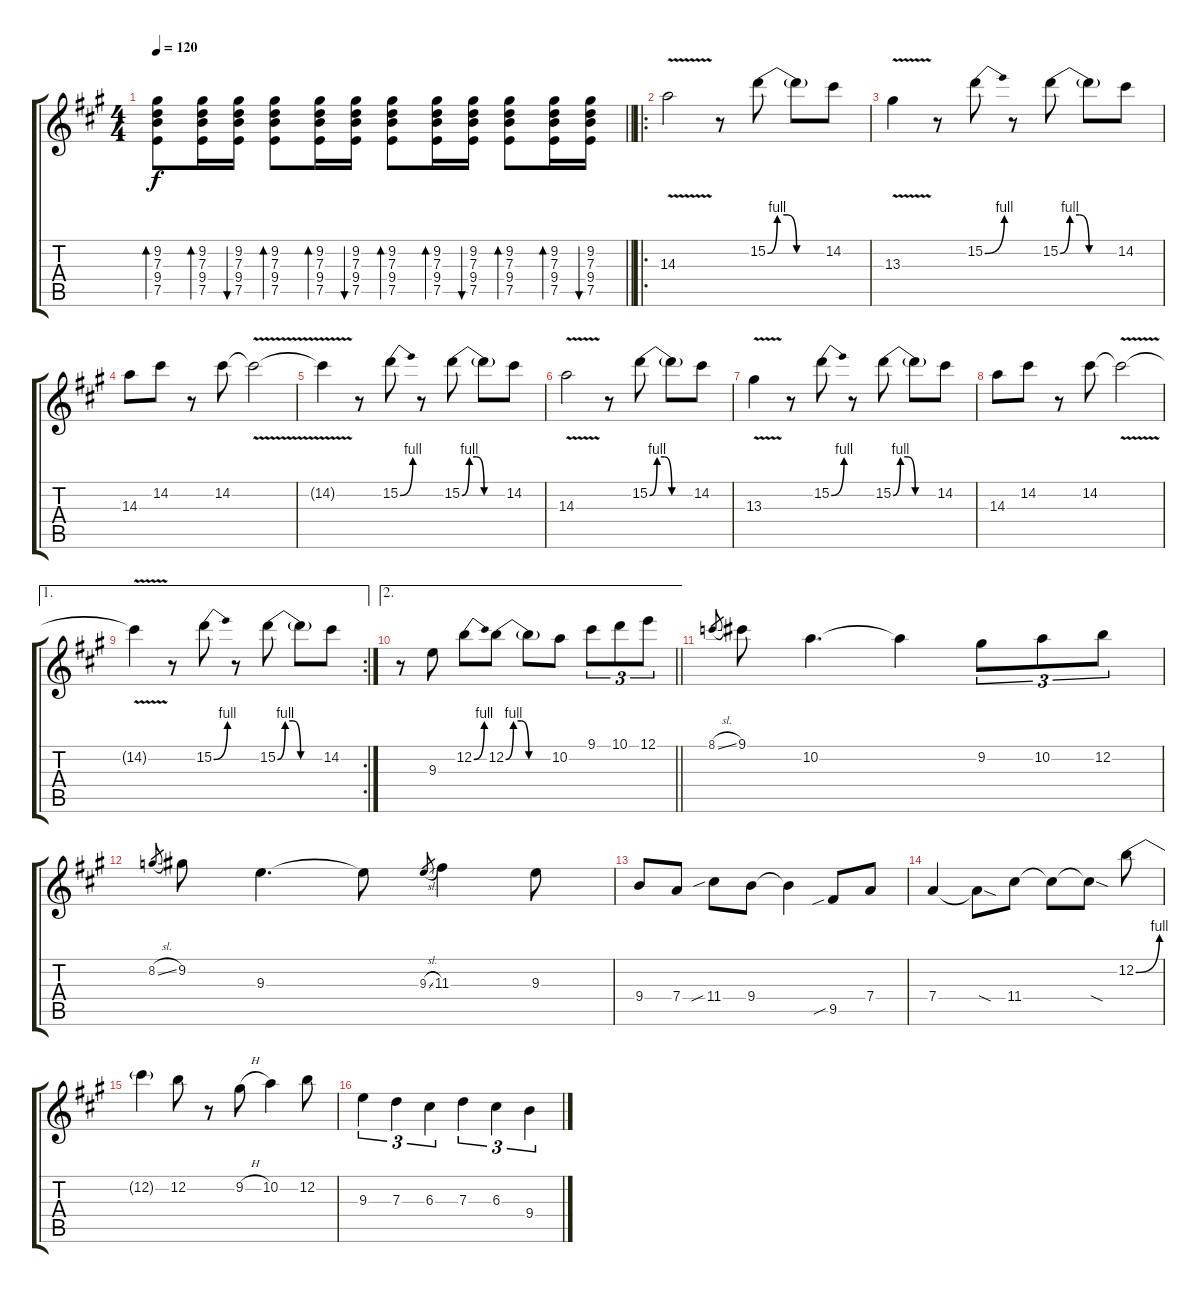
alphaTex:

\track "" {instrument acousticguitarsteel}
\staff {score tabs}
\tuning (E4 B3 G3 D3 A2 E2) {hide}
\ts (4 4)
\tempo 120
\clef g2
\barLineRight lightlight
\ks a
(9.2 7.3 9.4 7.5).8{bd 30 dy f} (9.2 7.3 9.4 7.5).16{bd 30} (9.2 7.3 9.4 7.5).16{bu 30} (9.2 7.3 9.4 7.5).8{bd 30} (9.2 7.3 9.4 7.5).16{bd 30} (9.2 7.3 9.4 7.5).16{bu 30} (9.2 7.3 9.4 7.5).8{bd 30} (9.2 7.3 9.4 7.5).16{bd 30} (9.2 7.3 9.4 7.5).16{bu 30} (9.2 7.3 9.4 7.5).8{bd 30} (9.2 7.3 9.4 7.5).16{bd 30} (9.2 7.3 9.4 7.5).16{bu 30} |
\ro
14.3{v}.2 r.8 15.2{be (custom 0 0 10 4 20 4 30 0 60 0)}.8 15.2{t}.8 14.2.8 |
13.3{v}.4 r.8 15.2{be (bend 0 0 60 4)}.8 r.8 15.2{be (custom 0 0 10 4 20 4 30 0 60 0)}.8 15.2{t}.8 14.2.8 |
14.3.8 14.2.8 r.8 14.2.8 14.2{v t}.2 |
14.2{t}.4 r.8 15.2{be (bend 0 0 60 4)}.8 r.8 15.2{be (custom 0 0 10 4 20 4 30 0 60 0)}.8 15.2{t}.8 14.2.8 |
14.3{v}.2 r.8 15.2{be (custom 0 0 10 4 20 4 30 0 60 0)}.8 15.2{t}.8 14.2.8 |
13.3{v}.4 r.8 15.2{be (bend 0 0 60 4)}.8 r.8 15.2{be (custom 0 0 10 4 20 4 30 0 60 0)}.8 15.2{t}.8 14.2.8 |
14.3.8 14.2.8 r.8 14.2.8 14.2{v t}.2 |
\ae 1
\rc 2
14.2{t}.4 r.8 15.2{be (bend 0 0 60 4)}.8 r.8 15.2{be (custom 0 0 10 4 20 4 30 0 60 0)}.8 15.2{t}.8 14.2.8 |
\ae 2
\barLineRight lightlight
r.8 9.3.8 12.2{be (bend 0 0 60 4)}.8 12.2{be (custom 0 0 10 4 20 4 30 0 60 0)}.8 12.2{t}.8 10.2.8 9.1.8{tu (3 2)} 10.1.8{tu (3 2)} 12.1.8{tu (3 2)} |
8.1{sl}.8{gr} 9.1.8 10.2.4{d} 10.2{t}.4 9.2.8{tu (3 2)} 10.2.8{tu (3 2)} 12.2.8{tu (3 2)} |
8.2{sl}.8{gr} 9.2.8 9.3.4{d} 9.3{t}.8 9.3{sl}.8{gr} 11.3.4 9.3.8 |
9.4.8 7.4.8 11.4{sib}.8 9.4.8 9.4{t}.4 9.5{sib}.8 7.4.8 |
7.4.4 7.4{sod t}.8 11.4.8 11.4{t}.8 11.4{sod t}.8 12.2{be (bend 0 0 60 4)}.8 |
12.2{t}.4 12.2.8 r.8 9.2{h}.8 10.2.4 12.2.8 |
9.3.4{tu (3 2)} 7.3.4{tu (3 2)} 6.3.4{tu (3 2)} 7.3.4{tu (3 2)} 6.3.4{tu (3 2)} 9.4.4{tu (3 2)}
